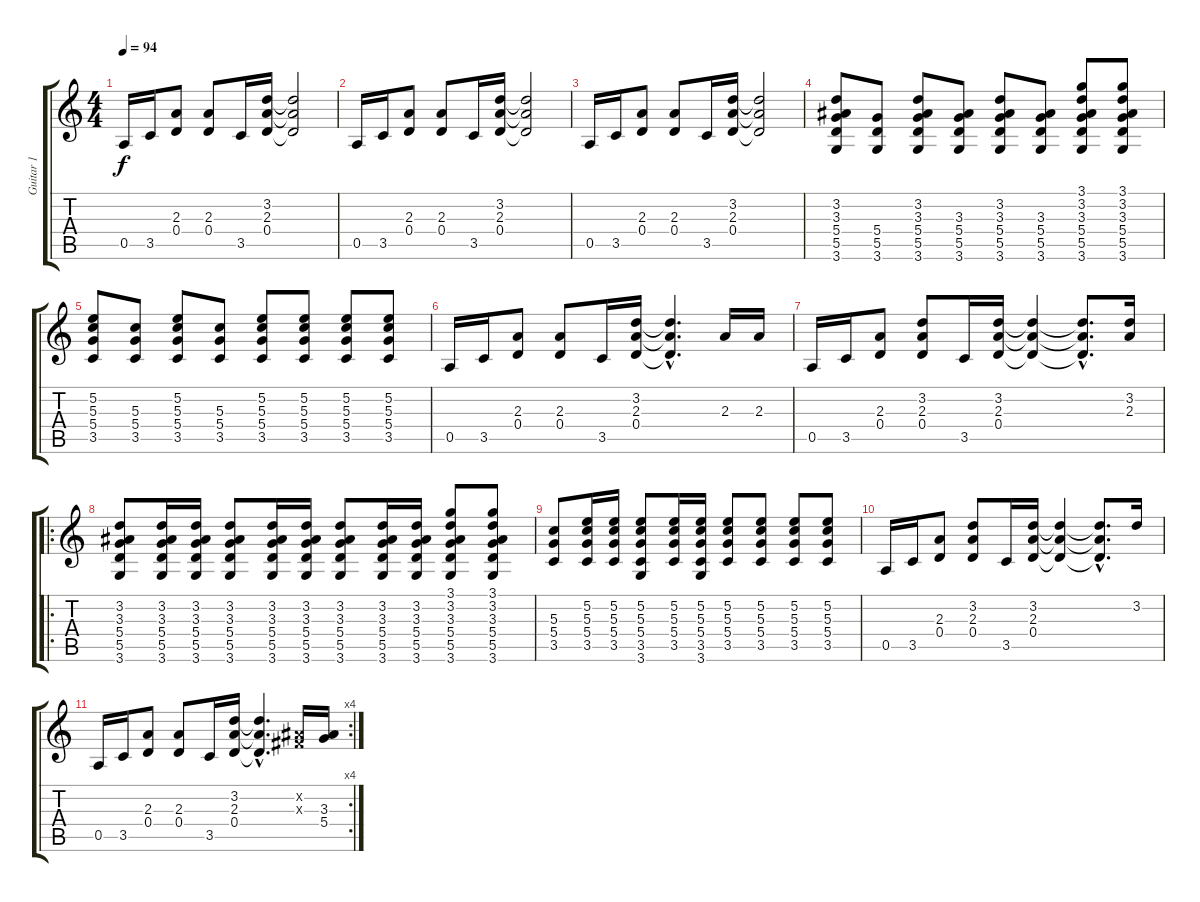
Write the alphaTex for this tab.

\track ("Guitar 1" "Guitar 1") {instrument acousticguitarsteel}
\staff {score tabs}
\tuning (E4 B3 G3 D3 A2 E2) {hide}
\ts (4 4)
\tempo 94
\clef g2
\ks c
0.5.16{dy f} 3.5.16 (2.3 0.4).8 (2.3 0.4).8 3.5.16 (3.2 2.3 0.4).16 (3.2{t} 2.3{t} 0.4{t}).2 |
0.5.16 3.5.16 (2.3 0.4).8 (2.3 0.4).8 3.5.16 (3.2 2.3 0.4).16 (3.2{t} 2.3{t} 0.4{t}).2 |
0.5.16 3.5.16 (2.3 0.4).8 (2.3 0.4).8 3.5.16 (3.2 2.3 0.4).16 (3.2{t} 2.3{t} 0.4{t}).2 |
(3.2 3.3 5.4 5.5 3.6).8 (5.4 5.5 3.6).8 (3.2 3.3 5.4 5.5 3.6).8 (3.3 5.4 5.5 3.6).8 (3.2 3.3 5.4 5.5 3.6).8 (3.3 5.4 5.5 3.6).8 (3.1 3.2 3.3 5.4 5.5 3.6).8 (3.1 3.2 3.3 5.4 5.5 3.6).8 |
(5.2 5.3 5.4 3.5).8 (5.3 5.4 3.5).8 (5.2 5.3 5.4 3.5).8 (5.3 5.4 3.5).8 (5.2 5.3 5.4 3.5).8 (5.2 5.3 5.4 3.5).8 (5.2 5.3 5.4 3.5).8 (5.2 5.3 5.4 3.5).8 |
0.5.16 3.5.16 (2.3 0.4).8 (2.3 0.4).8 3.5.16 (3.2 2.3 0.4).16 (3.2{hac t} 2.3{hac t} 0.4{hac t}).4{d} 2.3.16 2.3.16 |
0.5.16 3.5.16 (2.3 0.4).8 (3.2 2.3 0.4).8 3.5.16 (3.2 2.3 0.4).16 (3.2{t} 2.3{t} 0.4{t}).4 (3.2{hac t} 2.3{hac t} 0.4{hac t}).8{d} (3.2 2.3).16 |
\ro
(3.2 3.3 5.4 5.5 3.6).8 (3.2 3.3 5.4 5.5 3.6).16 (3.2 3.3 5.4 5.5 3.6).16 (3.2 3.3 5.4 5.5 3.6).8 (3.2 3.3 5.4 5.5 3.6).16 (3.2 3.3 5.4 5.5 3.6).16 (3.2 3.3 5.4 5.5 3.6).8 (3.2 3.3 5.4 5.5 3.6).16 (3.2 3.3 5.4 5.5 3.6).16 (3.1 3.2 3.3 5.4 5.5 3.6).8 (3.1 3.2 3.3 5.4 5.5 3.6).8 |
(5.3 5.4 3.5).8 (5.2 5.3 5.4 3.5).16 (5.2 5.3 5.4 3.5).16 (5.2 5.3 5.4 3.5 3.6).8 (5.2 5.3 5.4 3.5).16 (5.2 5.3 5.4 3.5 3.6).16 (5.2 5.3 5.4 3.5).8 (5.2 5.3 5.4 3.5).8 (5.2 5.3 5.4 3.5).8 (5.2 5.3 5.4 3.5).8 |
0.5.16 3.5.16 (2.3 0.4).8 (3.2 2.3 0.4).8 3.5.16 (3.2 2.3 0.4).16 (3.2{t} 2.3{t} 0.4{t}).4 (3.2{hac t} 2.3{hac t} 0.4{hac t}).8{d} 3.2.16 |
\rc 4
0.5.16 3.5.16 (2.3 0.4).8 (2.3 0.4).8 3.5.16 (3.2 2.3 0.4).16 (3.2{hac t} 2.3{hac t} 0.4{hac t}).4{d} (-1.2{x} -1.3{x}).16 (3.3 5.4).16
